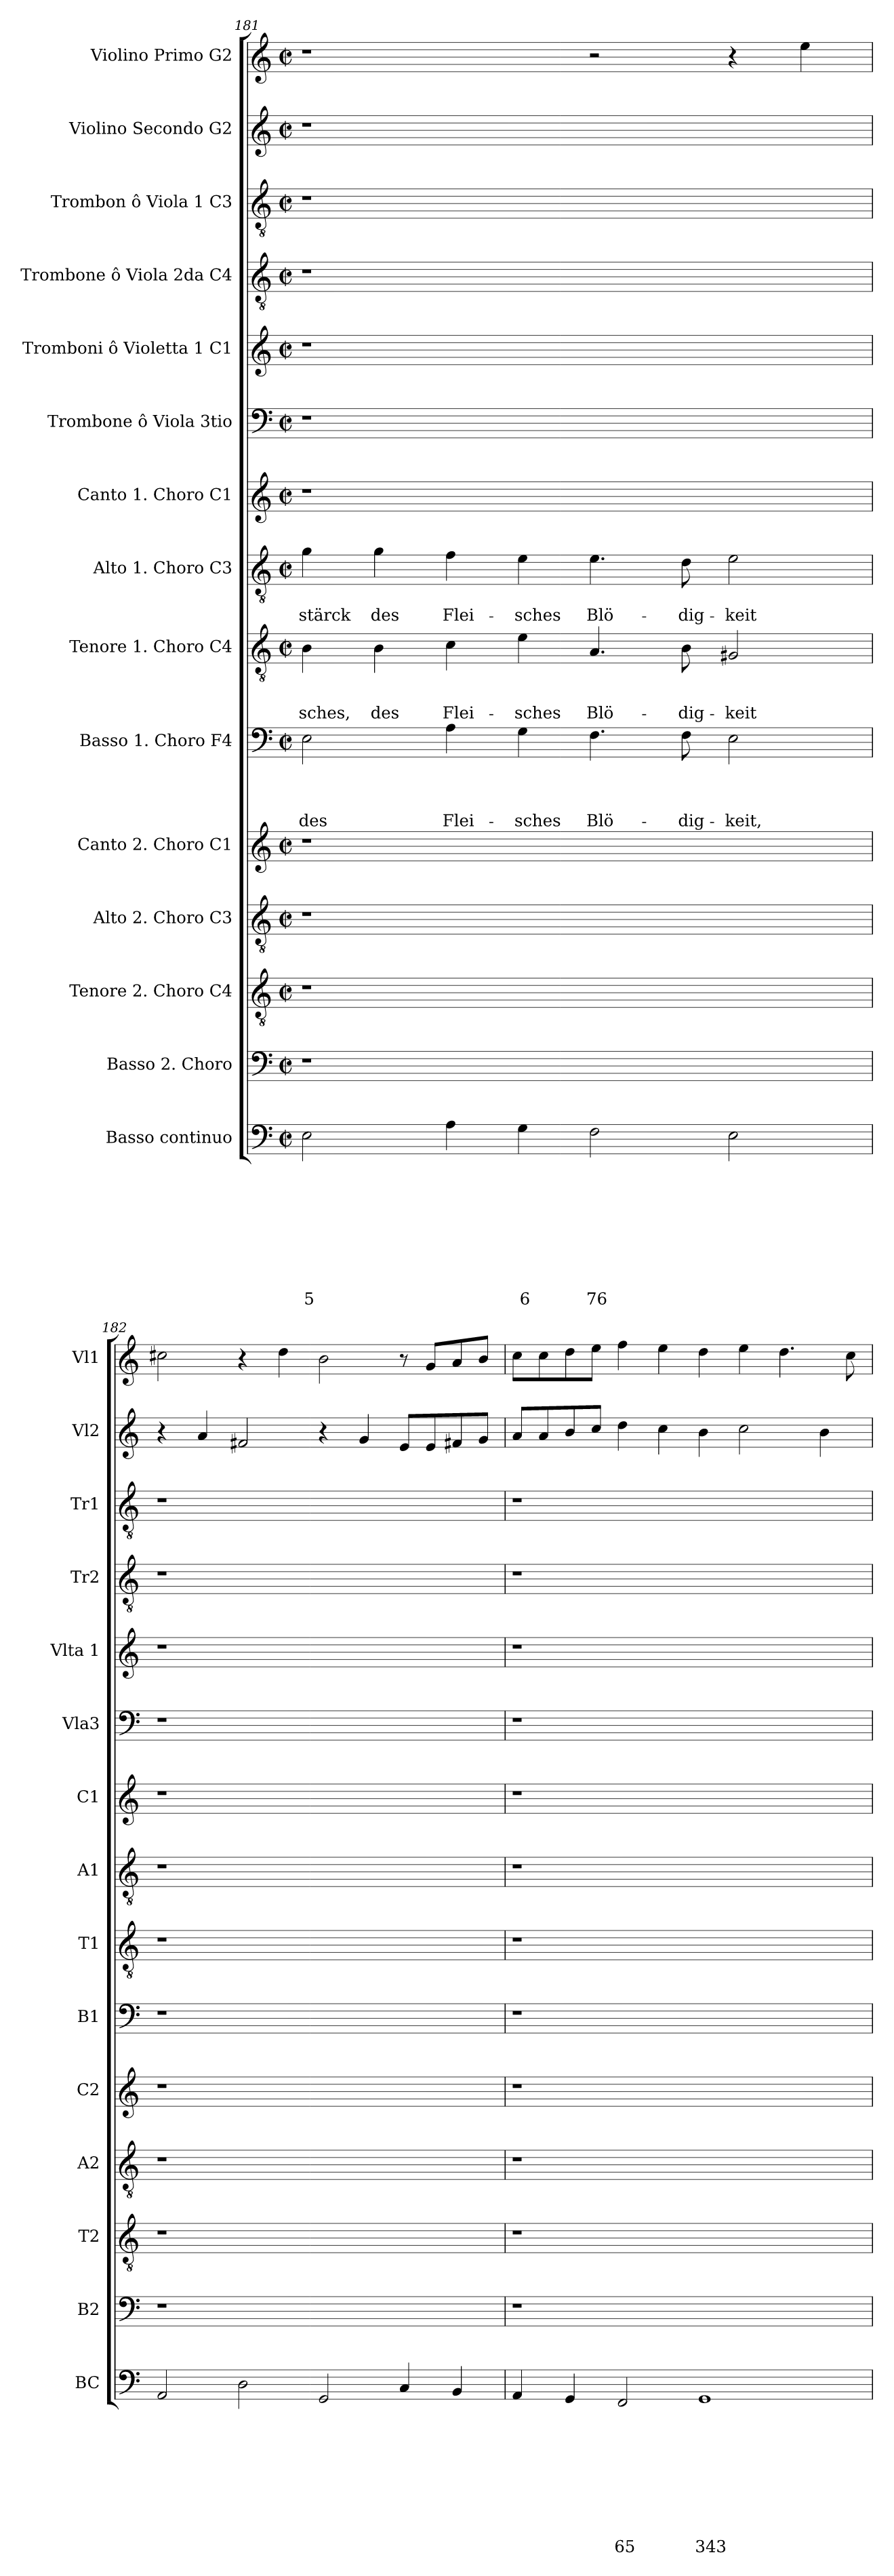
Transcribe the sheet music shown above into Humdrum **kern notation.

**kern	**text	**text	**text	**text	**text	**text	**text	**text	**text	**kern	**kern	**kern	**kern	**kern	**text	**text	**text	**text	**kern	**text	**text	**text	**kern	**text	**text	**kern	**kern	**kern	**kern	**kern	**kern	**kern
*part15	*part15	*part15	*part15	*part15	*part15	*part15	*part15	*part15	*part15	*part14	*part13	*part12	*part11	*part10	*part10	*part10	*part10	*part10	*part9	*part9	*part9	*part9	*part8	*part8	*part8	*part7	*part6	*part5	*part4	*part3	*part2	*part1
*staff15	*staff15	*staff15	*staff15	*staff15	*staff15	*staff15	*staff15	*staff15	*staff15	*staff14	*staff13	*staff12	*staff11	*staff10	*staff10	*staff10	*staff10	*staff10	*staff9	*staff9	*staff9	*staff9	*staff8	*staff8	*staff8	*staff7	*staff6	*staff5	*staff4	*staff3	*staff2	*staff1
*I"Basso continuo	*	*	*	*	*	*	*	*	*	*I"Basso 2. Choro	*I"Tenore 2. Choro C4	*I"Alto 2. Choro C3	*I"Canto 2. Choro  C1	*I"Basso 1. Choro F4	*	*	*	*	*I"Tenore 1. Choro C4	*	*	*	*I"Alto 1. Choro C3	*	*	*I"Canto 1. Choro  C1	*I"Trombone ô Viola 3tio	*I"Tromboni ô Violetta 1 C1	*I"Trombone ô Viola 2da C4	*I"Trombon ô Viola 1 C3	*I"Violino Secondo G2	*I"Violino Primo G2
*I'BC	*	*	*	*	*	*	*	*	*	*I'B2	*I'T2	*I'A2	*I'C2	*I'B1	*	*	*	*	*I'T1	*	*	*	*I'A1	*	*	*I'C1	*I'Vla3	*I'Vlta 1	*I'Tr2	*I'Tr1	*I'Vl2	*I'Vl1
*clefF4	*	*	*	*	*	*	*	*	*	*clefF4	*clefGv2	*clefGv2	*clefG2	*clefF4	*	*	*	*	*clefGv2	*	*	*	*clefGv2	*	*	*clefG2	*clefF4	*clefG2	*clefGv2	*clefGv2	*clefG2	*clefG2
*k[]	*	*	*	*	*	*	*	*	*	*k[]	*k[]	*k[]	*k[]	*k[]	*	*	*	*	*k[]	*	*	*	*k[]	*	*	*k[]	*k[]	*k[]	*k[]	*k[]	*k[]	*k[]
*C:	*	*	*	*	*	*	*	*	*	*C:	*C:	*C:	*C:	*C:	*	*	*	*	*C:	*	*	*	*C:	*	*	*C:	*C:	*C:	*C:	*C:	*C:	*C:
*M2/2	*	*	*	*	*	*	*	*	*	*M2/2	*M2/2	*M2/2	*M2/2	*M2/2	*	*	*	*	*M2/2	*	*	*	*M2/2	*	*	*M2/2	*M2/2	*M2/2	*M2/2	*M2/2	*M2/2	*M2/2
*met(c|)	*	*	*	*	*	*	*	*	*	*met(c|)	*met(c|)	*met(c|)	*met(c|)	*met(c|)	*	*	*	*	*met(c|)	*	*	*	*met(c|)	*	*	*met(c|)	*met(c|)	*met(c|)	*met(c|)	*met(c|)	*met(c|)	*met(c|)
=181	=181	=181	=181	=181	=181	=181	=181	=181	=181	=181	=181	=181	=181	=181	=181	=181	=181	=181	=181	=181	=181	=181	=181	=181	=181	=181	=181	=181	=181	=181	=181	=181
!	!	!	!	!	!	!	!	!	!LO:LY:b	!	!	!	!	!	!	!	!	!LO:LY:b	!	!	!	!LO:LY:b	!	!	!LO:LY:b	!	!	!	!	!	!	!
2E\	.	.	.	.	.	.	.	.	5	1r	1r	1r	1r	2E\	.	.	.	des	4B\	.	.	-sches,	4g\	.	stärck	1r	1r	1r	1r	1r	1r	1r
!	!	!	!	!	!	!	!	!	!	!	!	!	!	!	!	!	!	!	!	!	!	!LO:LY:b	!	!	!LO:LY:b	!	!	!	!	!	!	!
.	.	.	.	.	.	.	.	.	.	.	.	.	.	.	.	.	.	.	4B\	.	.	des	4g\	.	des	.	.	.	.	.	.	.
!	!	!	!	!	!	!	!	!	!	!	!	!	!	!	!	!	!	!LO:LY:b	!	!	!	!LO:LY:b	!	!	!LO:LY:b	!	!	!	!	!	!	!
4A\	.	.	.	.	.	.	.	.	.	.	.	.	.	4A\	.	.	.	Flei-	4c\	.	.	Flei-	4f\	.	Flei-	.	.	.	.	.	.	.
!	!	!	!	!	!	!	!	!	!LO:LY:b	!	!	!	!	!	!	!	!	!LO:LY:b	!	!	!	!LO:LY:b	!	!	!LO:LY:b	!	!	!	!	!	!	!
4G\	.	.	.	.	.	.	.	.	6	.	.	.	.	4G\	.	.	.	-sches	4e\	.	.	-sches	4e\	.	-sches	.	.	.	.	.	.	.
!	!	!	!	!	!	!	!	!	!LO:LY:b	!	!	!	!	!	!	!	!	!LO:LY:b	!	!	!	!LO:LY:b	!	!	!LO:LY:b	!	!	!	!	!	!	!
2F\	.	.	.	.	.	.	.	.	76	1ryy	1ryy	1ryy	1ryy	4.F\	.	.	.	Blö-	4.A/	.	.	Blö-	4.e\	.	Blö-	1ryy	1ryy	1ryy	1ryy	1ryy	1ryy	2r
!	!	!	!	!	!	!	!	!	!	!	!	!	!	!	!	!	!	!LO:LY:b	!	!	!	!LO:LY:b	!	!	!LO:LY:b	!	!	!	!	!	!	!
.	.	.	.	.	.	.	.	.	.	.	.	.	.	8F\	.	.	.	-dig-	8B\	.	.	-dig-	8d\	.	-dig-	.	.	.	.	.	.	.
!	!	!	!	!	!	!	!	!	!	!	!	!	!	!	!	!	!	!LO:LY:b	!	!	!	!LO:LY:b	!	!	!LO:LY:b	!	!	!	!	!	!	!
2E\	.	.	.	.	.	.	.	.	.	.	.	.	.	2E\	.	.	.	-keit,	2G#X/	.	.	-keit	2e\	.	-keit	.	.	.	.	.	.	4r
.	.	.	.	.	.	.	.	.	.	.	.	.	.	.	.	.	.	.	.	.	.	.	.	.	.	.	.	.	.	.	.	4ee\
!!LO:PB:g=z
=182	=182	=182	=182	=182	=182	=182	=182	=182	=182	=182	=182	=182	=182	=182	=182	=182	=182	=182	=182	=182	=182	=182	=182	=182	=182	=182	=182	=182	=182	=182	=182	=182
2AA/	.	.	.	.	.	.	.	.	.	1r	1r	1r	1r	1r	.	.	.	.	1r	.	.	.	1r	.	.	1r	1r	1r	1r	1r	4r	2cc#X\
.	.	.	.	.	.	.	.	.	.	.	.	.	.	.	.	.	.	.	.	.	.	.	.	.	.	.	.	.	.	.	4a/	.
2D\	.	.	.	.	.	.	.	.	.	.	.	.	.	.	.	.	.	.	.	.	.	.	.	.	.	.	.	.	.	.	2f#X/	4r
.	.	.	.	.	.	.	.	.	.	.	.	.	.	.	.	.	.	.	.	.	.	.	.	.	.	.	.	.	.	.	.	4dd\
2GG/	.	.	.	.	.	.	.	.	.	1ryy	1ryy	1ryy	1ryy	1ryy	.	.	.	.	1ryy	.	.	.	1ryy	.	.	1ryy	1ryy	1ryy	1ryy	1ryy	4r	2b\
.	.	.	.	.	.	.	.	.	.	.	.	.	.	.	.	.	.	.	.	.	.	.	.	.	.	.	.	.	.	.	4g/	.
4C/	.	.	.	.	.	.	.	.	.	.	.	.	.	.	.	.	.	.	.	.	.	.	.	.	.	.	.	.	.	.	8e/L	8r
.	.	.	.	.	.	.	.	.	.	.	.	.	.	.	.	.	.	.	.	.	.	.	.	.	.	.	.	.	.	.	8e/	8g/L
4BB/	.	.	.	.	.	.	.	.	.	.	.	.	.	.	.	.	.	.	.	.	.	.	.	.	.	.	.	.	.	.	8f#X/	8a/
.	.	.	.	.	.	.	.	.	.	.	.	.	.	.	.	.	.	.	.	.	.	.	.	.	.	.	.	.	.	.	8g/J	8b/J
=183	=183	=183	=183	=183	=183	=183	=183	=183	=183	=183	=183	=183	=183	=183	=183	=183	=183	=183	=183	=183	=183	=183	=183	=183	=183	=183	=183	=183	=183	=183	=183	=183
4AA/	.	.	.	.	.	.	.	.	.	1r	1r	1r	1r	1r	.	.	.	.	1r	.	.	.	1r	.	.	1r	1r	1r	1r	1r	8a/L	8cc\L
.	.	.	.	.	.	.	.	.	.	.	.	.	.	.	.	.	.	.	.	.	.	.	.	.	.	.	.	.	.	.	8a/	8cc\
4GG/	.	.	.	.	.	.	.	.	.	.	.	.	.	.	.	.	.	.	.	.	.	.	.	.	.	.	.	.	.	.	8b/	8dd\
.	.	.	.	.	.	.	.	.	.	.	.	.	.	.	.	.	.	.	.	.	.	.	.	.	.	.	.	.	.	.	8cc/J	8ee\J
!	!	!	!	!	!	!	!	!	!LO:LY:b	!	!	!	!	!	!	!	!	!	!	!	!	!	!	!	!	!	!	!	!	!	!	!
2FF/	.	.	.	.	.	.	.	.	65	.	.	.	.	.	.	.	.	.	.	.	.	.	.	.	.	.	.	.	.	.	4dd\	4ff\
.	.	.	.	.	.	.	.	.	.	.	.	.	.	.	.	.	.	.	.	.	.	.	.	.	.	.	.	.	.	.	4cc\	4ee\
!	!	!	!	!	!	!	!	!	!LO:LY:b	!	!	!	!	!	!	!	!	!	!	!	!	!	!	!	!	!	!	!	!	!	!	!
1GG	.	.	.	.	.	.	.	.	343	1ryy	1ryy	1ryy	1ryy	1ryy	.	.	.	.	1ryy	.	.	.	1ryy	.	.	1ryy	1ryy	1ryy	1ryy	1ryy	4b\	4dd\
.	.	.	.	.	.	.	.	.	.	.	.	.	.	.	.	.	.	.	.	.	.	.	.	.	.	.	.	.	.	.	2cc\	4ee\
.	.	.	.	.	.	.	.	.	.	.	.	.	.	.	.	.	.	.	.	.	.	.	.	.	.	.	.	.	.	.	.	4.dd\
.	.	.	.	.	.	.	.	.	.	.	.	.	.	.	.	.	.	.	.	.	.	.	.	.	.	.	.	.	.	.	4b\	.
.	.	.	.	.	.	.	.	.	.	.	.	.	.	.	.	.	.	.	.	.	.	.	.	.	.	.	.	.	.	.	.	8cc\
=	=	=	=	=	=	=	=	=	=	=	=	=	=	=	=	=	=	=	=	=	=	=	=	=	=	=	=	=	=	=	=	=
*-	*-	*-	*-	*-	*-	*-	*-	*-	*-	*-	*-	*-	*-	*-	*-	*-	*-	*-	*-	*-	*-	*-	*-	*-	*-	*-	*-	*-	*-	*-	*-	*-
